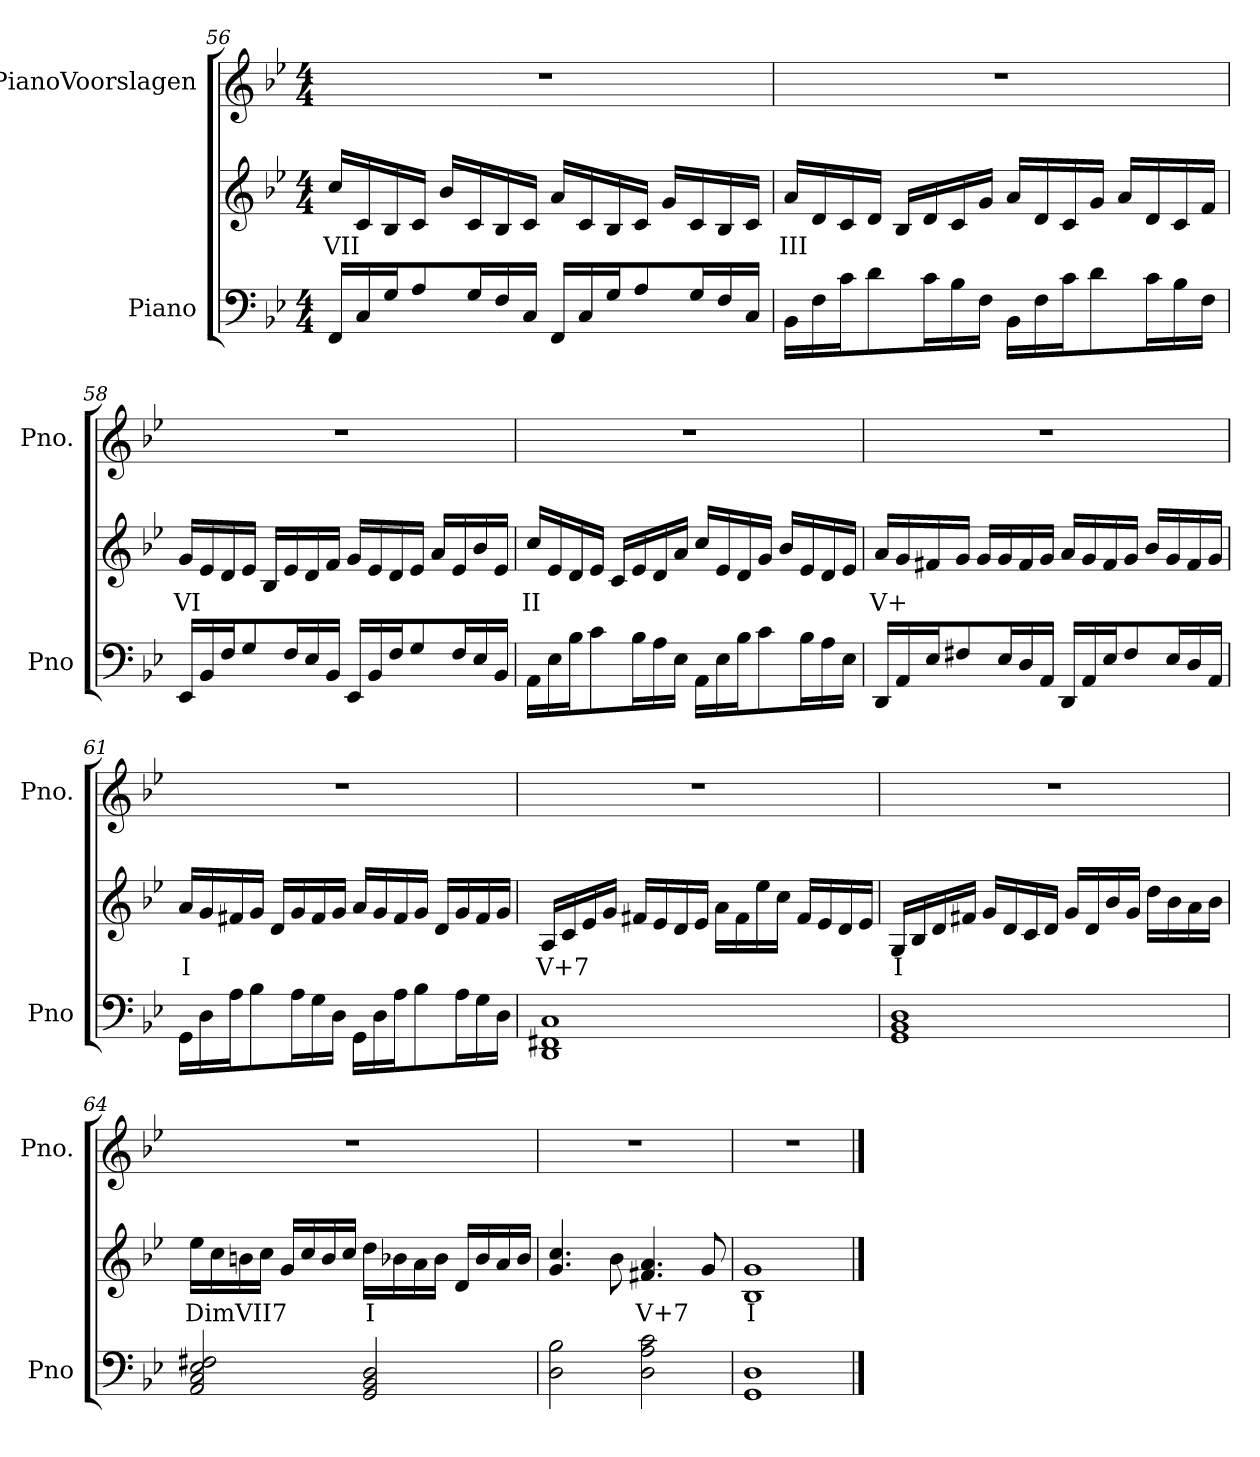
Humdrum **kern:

**kern	**kern	**text	**kern
*part2	*part2	*part2	*part1
*staff3	*staff2	*staff2	*staff1
*I"Piano	*	*	*I"PianoVoorslagen
*I'Pno	*	*	*I'Pno.
!!LO:LB:g=z
*clefF4	*clefG2	*	*clefG2
*k[b-e-]	*k[b-e-]	*	*k[b-e-]
*M4/4	*M4/4	*	*M4/4
=56	=56	=56	=56
!	!	!LO:LY:b	!
16FF/LL	16cc/LL	VII	1r
16C/	16c/	.	.
16G/J	16B-/	.	.
8A/	16c/JJ	.	.
.	16b-/LL	.	.
16G/L	16c/	.	.
16F/	16B-/	.	.
16C/JJ	16c/JJ	.	.
16FF/LL	16a/LL	.	.
16C/	16c/	.	.
16G/J	16B-/	.	.
8A/	16c/JJ	.	.
.	16g/LL	.	.
16G/L	16c/	.	.
16F/	16B-/	.	.
16C/JJ	16c/JJ	.	.
=57	=57	=57	=57
!	!	!LO:LY:b	!
16BB-\LL	16a/LL	III	1r
16F\	16d/	.	.
16c\J	16c/	.	.
8d\	16d/JJ	.	.
.	16B-/LL	.	.
16c\L	16d/	.	.
16B-\	16c/	.	.
16F\JJ	16g/JJ	.	.
16BB-\LL	16a/LL	.	.
16F\	16d/	.	.
16c\J	16c/	.	.
8d\	16g/JJ	.	.
.	16a/LL	.	.
16c\L	16d/	.	.
16B-\	16c/	.	.
16F\JJ	16f/JJ	.	.
!!LO:PB:g=z
=58	=58	=58	=58
!	!	!LO:LY:b	!
16EE-/LL	16g/LL	VI	1r
16BB-/	16e-/	.	.
16F/J	16d/	.	.
8G/	16e-/JJ	.	.
.	16B-/LL	.	.
16F/L	16e-/	.	.
16E-/	16d/	.	.
16BB-/JJ	16f/JJ	.	.
16EE-/LL	16g/LL	.	.
16BB-/	16e-/	.	.
16F/J	16d/	.	.
8G/	16e-/JJ	.	.
.	16a/LL	.	.
16F/L	16e-/	.	.
16E-/	16b-/	.	.
16BB-/JJ	16e-/JJ	.	.
!!LO:LB:g=z
=59	=59	=59	=59
!	!	!LO:LY:b	!
16AA\LL	16cc/LL	II	1r
16E-\	16e-/	.	.
16B-\J	16d/	.	.
8c\	16e-/JJ	.	.
.	16c/LL	.	.
16B-\L	16e-/	.	.
16A\	16d/	.	.
16E-\JJ	16a/JJ	.	.
16AA\LL	16cc/LL	.	.
16E-\	16e-/	.	.
16B-\J	16d/	.	.
8c\	16g/JJ	.	.
.	16b-/LL	.	.
16B-\L	16e-/	.	.
16A\	16d/	.	.
16E-\JJ	16e-/JJ	.	.
=60	=60	=60	=60
!	!	!LO:LY:b	!
16DD/LL	16a/LL	V+	1r
16AA/	16g/	.	.
16E-/J	16f#X/	.	.
8F#X/	16g/JJ	.	.
.	16g/LL	.	.
16E-/L	16g/	.	.
16D/	16f#/	.	.
16AA/JJ	16g/JJ	.	.
16DD/LL	16a/LL	.	.
16AA/	16g/	.	.
16E-/J	16f#/	.	.
8F#/	16g/JJ	.	.
.	16b-/LL	.	.
16E-/L	16g/	.	.
16D/	16f#/	.	.
16AA/JJ	16g/JJ	.	.
=61	=61	=61	=61
!	!	!LO:LY:b	!
16GG\LL	16a/LL	I	1r
16D\	16g/	.	.
16A\J	16f#X/	.	.
8B-\	16g/JJ	.	.
.	16d/LL	.	.
16A\L	16g/	.	.
16G\	16f#/	.	.
16D\JJ	16g/JJ	.	.
16GG\LL	16a/LL	.	.
16D\	16g/	.	.
16A\J	16f#/	.	.
8B-\	16g/JJ	.	.
.	16d/LL	.	.
16A\L	16g/	.	.
16G\	16f#/	.	.
16D\JJ	16g/JJ	.	.
!!LO:LB:g=z
=62	=62	=62	=62
!	!	!LO:LY:b	!
1DD 1FF#X 1C	16A/LL	V+7	1r
.	16c/	.	.
.	16e-/	.	.
.	16g/JJ	.	.
.	16f#X/LL	.	.
.	16e-/	.	.
.	16d/	.	.
.	16e-/JJ	.	.
.	16a\LL	.	.
.	16f#\	.	.
.	16ee-\	.	.
.	16cc\JJ	.	.
.	16f#/LL	.	.
.	16e-/	.	.
.	16d/	.	.
.	16e-/JJ	.	.
=63	=63	=63	=63
!	!	!LO:LY:b	!
1GG 1BB- 1D	16G/LL	I	1r
.	16B-/	.	.
.	16d/	.	.
.	16f#X/JJ	.	.
.	16g/LL	.	.
.	16d/	.	.
.	16c/	.	.
.	16d/JJ	.	.
.	16g/LL	.	.
.	16d/	.	.
.	16b-/	.	.
.	16g/JJ	.	.
.	16dd\LL	.	.
.	16b-\	.	.
.	16a\	.	.
.	16b-\JJ	.	.
!!LO:LB:g=z
=64	=64	=64	=64
!	!	!LO:LY:b	!
2AA/ 2C/ 2E-/ 2F#X/	16ee-\LL	DimVII7	1r
.	16cc\	.	.
.	16bn\	.	.
.	16cc\JJ	.	.
.	16g/LL	.	.
.	16cc/	.	.
.	16b/	.	.
.	16cc/JJ	.	.
!	!	!LO:LY:b	!
2GG/ 2BB-/ 2D/	16dd\LL	I	.
.	16b-X\	.	.
.	16a\	.	.
.	16b-\JJ	.	.
.	16d/LL	.	.
.	16b-/	.	.
.	16a/	.	.
.	16b-/JJ	.	.
!!LO:PB:g=z
=65	=65	=65	=65
2D\ 2B-\	4.g/ 4.cc/	.	1r
.	8b-\	.	.
!	!	!LO:LY:b	!
2D\ 2A\ 2c\	4.f#X/ 4.a/	V+7	.
.	8g/	.	.
=66	=66	=66	=66
!	!	!LO:LY:b	!
1GG 1D	1B- 1g	I	1r
==	==	==	==
*-	*-	*-	*-
